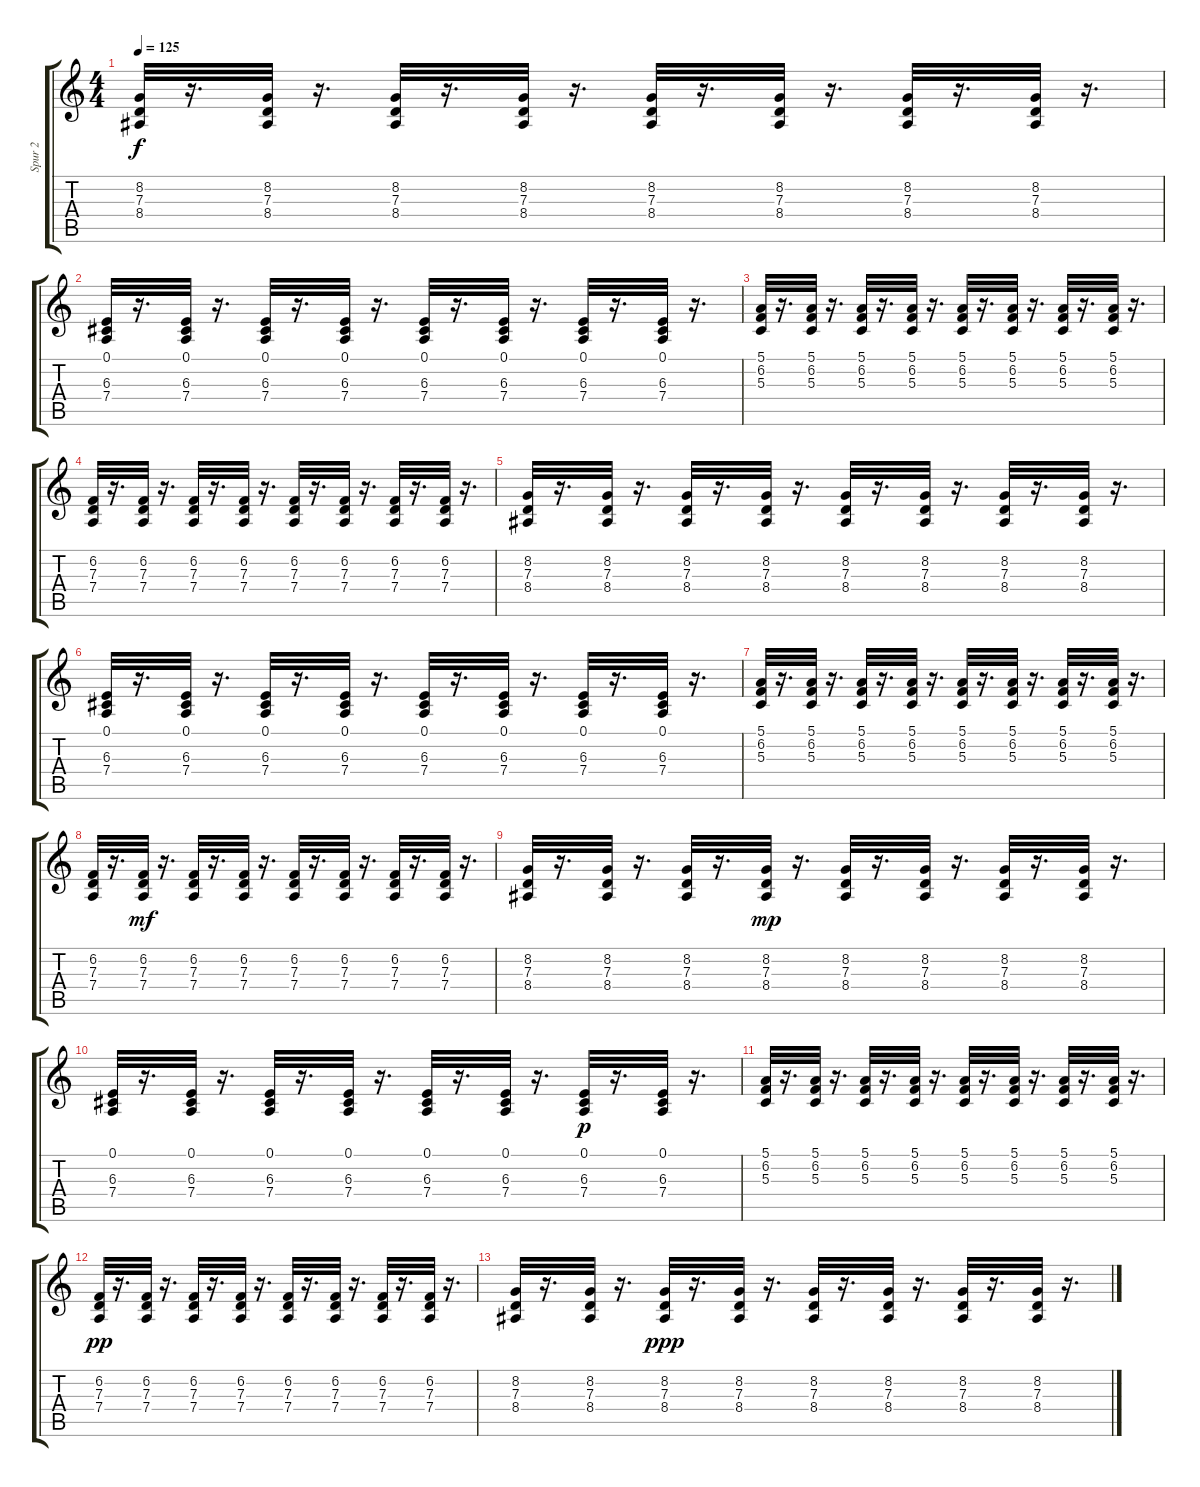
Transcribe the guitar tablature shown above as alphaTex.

\track ("Spur 2" "Spur 2") {instrument pad3polysynth}
\staff {score tabs}
\tuning (E4 B3 G3 D3 A2 E2) {hide}
\ts (4 4)
\tempo 125
\clef g2
\ks c
(8.2 7.3 8.4).32{dy f} r.16{d} (8.2 7.3 8.4).32 r.16{d} (8.2 7.3 8.4).32 r.16{d} (8.2 7.3 8.4).32 r.16{d} (8.2 7.3 8.4).32 r.16{d} (8.2 7.3 8.4).32 r.16{d} (8.2 7.3 8.4).32 r.16{d} (8.2 7.3 8.4).32 r.16{d} |
(0.1 6.3 7.4).32 r.16{d} (0.1 6.3 7.4).32 r.16{d} (0.1 6.3 7.4).32 r.16{d} (0.1 6.3 7.4).32 r.16{d} (0.1 6.3 7.4).32 r.16{d} (0.1 6.3 7.4).32 r.16{d} (0.1 6.3 7.4).32 r.16{d} (0.1 6.3 7.4).32 r.16{d} |
(5.1 6.2 5.3).32 r.16{d} (5.1 6.2 5.3).32 r.16{d} (5.1 6.2 5.3).32 r.16{d} (5.1 6.2 5.3).32 r.16{d} (5.1 6.2 5.3).32 r.16{d} (5.1 6.2 5.3).32 r.16{d} (5.1 6.2 5.3).32 r.16{d} (5.1 6.2 5.3).32 r.16{d} |
(6.2 7.3 7.4).32 r.16{d} (6.2 7.3 7.4).32 r.16{d} (6.2 7.3 7.4).32 r.16{d} (6.2 7.3 7.4).32 r.16{d} (6.2 7.3 7.4).32 r.16{d} (6.2 7.3 7.4).32 r.16{d} (6.2 7.3 7.4).32 r.16{d} (6.2 7.3 7.4).32 r.16{d} |
(8.2 7.3 8.4).32 r.16{d} (8.2 7.3 8.4).32 r.16{d} (8.2 7.3 8.4).32 r.16{d} (8.2 7.3 8.4).32 r.16{d} (8.2 7.3 8.4).32 r.16{d} (8.2 7.3 8.4).32 r.16{d} (8.2 7.3 8.4).32 r.16{d} (8.2 7.3 8.4).32 r.16{d} |
(0.1 6.3 7.4).32 r.16{d} (0.1 6.3 7.4).32 r.16{d} (0.1 6.3 7.4).32 r.16{d} (0.1 6.3 7.4).32 r.16{d} (0.1 6.3 7.4).32 r.16{d} (0.1 6.3 7.4).32 r.16{d} (0.1 6.3 7.4).32 r.16{d} (0.1 6.3 7.4).32 r.16{d} |
(5.1 6.2 5.3).32 r.16{d} (5.1 6.2 5.3).32 r.16{d} (5.1 6.2 5.3).32 r.16{d} (5.1 6.2 5.3).32 r.16{d} (5.1 6.2 5.3).32 r.16{d} (5.1 6.2 5.3).32 r.16{d} (5.1 6.2 5.3).32 r.16{d} (5.1 6.2 5.3).32 r.16{d} |
(6.2 7.3 7.4).32 r.16{d} (6.2 7.3 7.4).32{dy mf} r.16{d} (6.2 7.3 7.4).32 r.16{d} (6.2 7.3 7.4).32 r.16{d} (6.2 7.3 7.4).32 r.16{d} (6.2 7.3 7.4).32 r.16{d} (6.2 7.3 7.4).32 r.16{d} (6.2 7.3 7.4).32 r.16{d} |
(8.2 7.3 8.4).32 r.16{d} (8.2 7.3 8.4).32 r.16{d} (8.2 7.3 8.4).32 r.16{d} (8.2 7.3 8.4).32{dy mp} r.16{d} (8.2 7.3 8.4).32 r.16{d} (8.2 7.3 8.4).32 r.16{d} (8.2 7.3 8.4).32 r.16{d} (8.2 7.3 8.4).32 r.16{d} |
(0.1 6.3 7.4).32 r.16{d} (0.1 6.3 7.4).32 r.16{d} (0.1 6.3 7.4).32 r.16{d} (0.1 6.3 7.4).32 r.16{d} (0.1 6.3 7.4).32 r.16{d} (0.1 6.3 7.4).32 r.16{d} (0.1 6.3 7.4).32{dy p} r.16{d} (0.1 6.3 7.4).32 r.16{d} |
(5.1 6.2 5.3).32 r.16{d} (5.1 6.2 5.3).32 r.16{d} (5.1 6.2 5.3).32 r.16{d} (5.1 6.2 5.3).32 r.16{d} (5.1 6.2 5.3).32 r.16{d} (5.1 6.2 5.3).32 r.16{d} (5.1 6.2 5.3).32 r.16{d} (5.1 6.2 5.3).32 r.16{d} |
(6.2 7.3 7.4).32{dy pp} r.16{d} (6.2 7.3 7.4).32 r.16{d} (6.2 7.3 7.4).32 r.16{d} (6.2 7.3 7.4).32 r.16{d} (6.2 7.3 7.4).32 r.16{d} (6.2 7.3 7.4).32 r.16{d} (6.2 7.3 7.4).32 r.16{d} (6.2 7.3 7.4).32 r.16{d} |
(8.2 7.3 8.4).32 r.16{d} (8.2 7.3 8.4).32 r.16{d} (8.2 7.3 8.4).32{dy ppp} r.16{d} (8.2 7.3 8.4).32 r.16{d} (8.2 7.3 8.4).32 r.16{d} (8.2 7.3 8.4).32 r.16{d} (8.2 7.3 8.4).32 r.16{d} (8.2 7.3 8.4).32 r.16{d}
